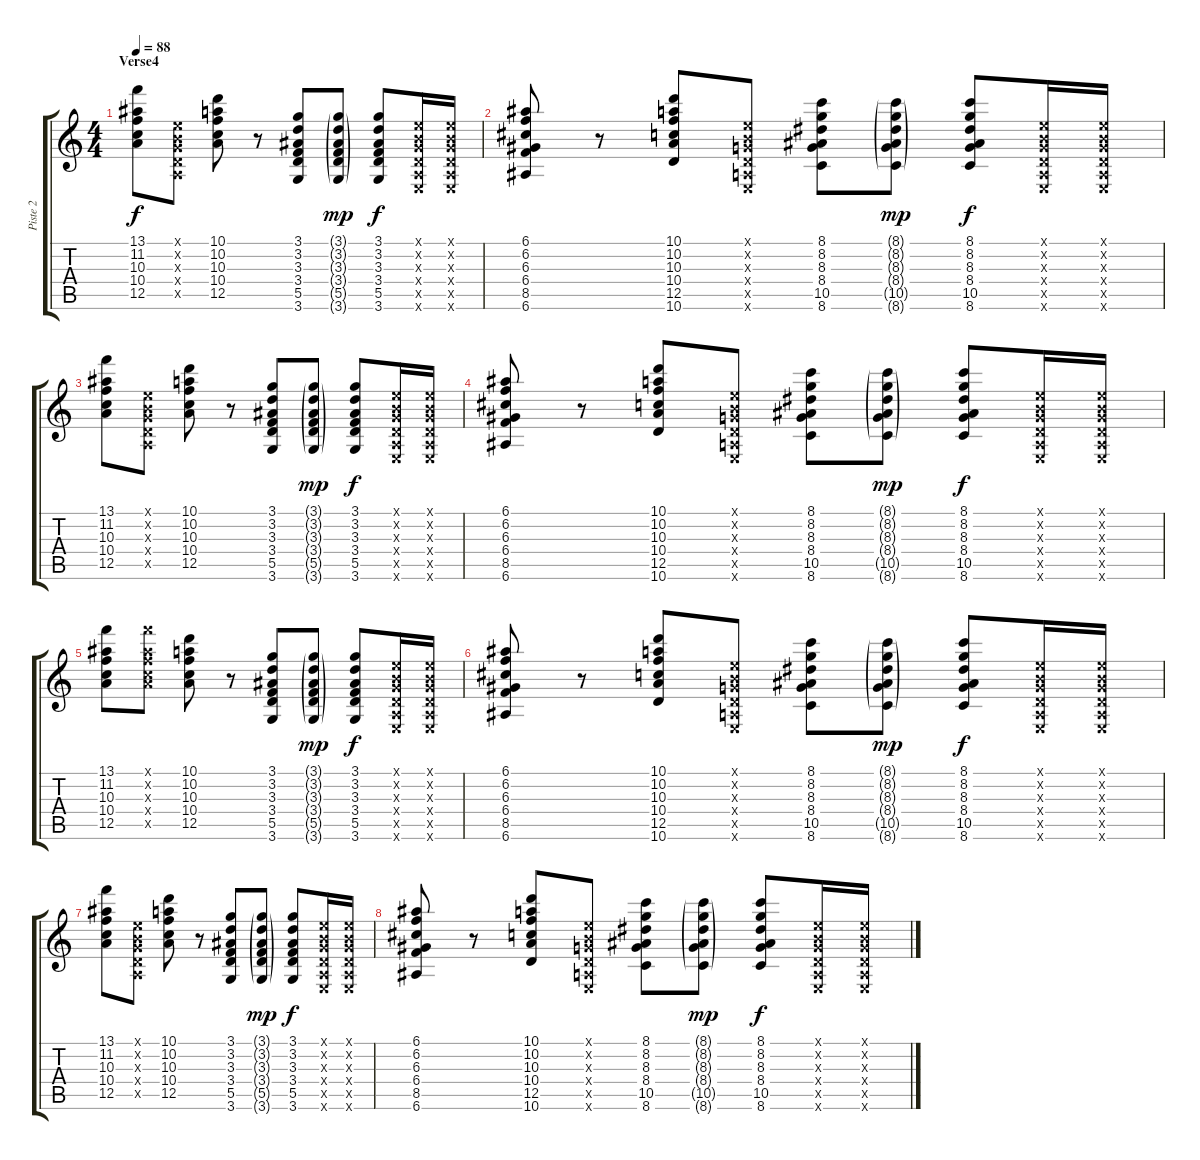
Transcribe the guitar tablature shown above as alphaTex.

\track ("Piste 2" "Piste 2") {instrument acousticguitarnylon}
\staff {score tabs}
\tuning (E4 B3 G3 D3 A2 E2) {hide}
\ts (4 4)
\section ("" "Verse4")
\tempo 88
\clef g2
\ks c
(13.1 11.2 10.3 10.4 12.5).8{dy f} (0.1{x} 0.2{x} 0.3{x} 0.4{x} 0.5{x}).8 (10.1 10.2 10.3 10.4 12.5).8 r.8 (3.1 3.2 3.3 3.4 5.5 3.6).8 (3.1{g} 3.2{g} 3.3{g} 3.4{g} 5.5{g} 3.6{g}).8{dy mp} (3.1 3.2 3.3 3.4 5.5 3.6).8{dy f} (0.1{x} 0.2{x} 0.3{x} 0.4{x} 0.5{x} 0.6{x}).16 (0.1{x} 0.2{x} 0.3{x} 0.4{x} 0.5{x} 0.6{x}).16 |
(6.1 6.2 6.3 6.4 8.5 6.6).8 r.8 (10.1 10.2 10.3 10.4 12.5 10.6).8 (0.1{x} 0.2{x} 0.3{x} 0.4{x} 0.5{x} 0.6{x}).8 (8.1 8.2 8.3 8.4 10.5 8.6).8 (8.1{g} 8.2{g} 8.3{g} 8.4{g} 10.5{g} 8.6{g}).8{dy mp} (8.1 8.2 8.3 8.4 10.5 8.6).8{dy f} (0.1{x} 0.2{x} 0.3{x} 0.4{x} 0.5{x} 0.6{x}).16 (0.1{x} 0.2{x} 0.3{x} 0.4{x} 0.5{x} 0.6{x}).16 |
(13.1 11.2 10.3 10.4 12.5).8 (0.1{x} 0.2{x} 0.3{x} 0.4{x} 0.5{x}).8 (10.1 10.2 10.3 10.4 12.5).8 r.8 (3.1 3.2 3.3 3.4 5.5 3.6).8 (3.1{g} 3.2{g} 3.3{g} 3.4{g} 5.5{g} 3.6{g}).8{dy mp} (3.1 3.2 3.3 3.4 5.5 3.6).8{dy f} (0.1{x} 0.2{x} 0.3{x} 0.4{x} 0.5{x} 0.6{x}).16 (0.1{x} 0.2{x} 0.3{x} 0.4{x} 0.5{x} 0.6{x}).16 |
(6.1 6.2 6.3 6.4 8.5 6.6).8 r.8 (10.1 10.2 10.3 10.4 12.5 10.6).8 (0.1{x} 0.2{x} 0.3{x} 0.4{x} 0.5{x} 0.6{x}).8 (8.1 8.2 8.3 8.4 10.5 8.6).8 (8.1{g} 8.2{g} 8.3{g} 8.4{g} 10.5{g} 8.6{g}).8{dy mp} (8.1 8.2 8.3 8.4 10.5 8.6).8{dy f} (0.1{x} 0.2{x} 0.3{x} 0.4{x} 0.5{x} 0.6{x}).16 (0.1{x} 0.2{x} 0.3{x} 0.4{x} 0.5{x} 0.6{x}).16 |
(13.1 11.2 10.3 10.4 12.5).8 (13.1{x} 11.2{x} 10.3{x} 10.4{x} 12.5{x}).8 (10.1 10.2 10.3 10.4 12.5).8 r.8 (3.1 3.2 3.3 3.4 5.5 3.6).8 (3.1{g} 3.2{g} 3.3{g} 3.4{g} 5.5{g} 3.6{g}).8{dy mp} (3.1 3.2 3.3 3.4 5.5 3.6).8{dy f} (0.1{x} 0.2{x} 0.3{x} 0.4{x} 0.5{x} 0.6{x}).16 (0.1{x} 0.2{x} 0.3{x} 0.4{x} 0.5{x} 0.6{x}).16 |
(6.1 6.2 6.3 6.4 8.5 6.6).8 r.8 (10.1 10.2 10.3 10.4 12.5 10.6).8 (0.1{x} 0.2{x} 0.3{x} 0.4{x} 0.5{x} 0.6{x}).8 (8.1 8.2 8.3 8.4 10.5 8.6).8 (8.1{g} 8.2{g} 8.3{g} 8.4{g} 10.5{g} 8.6{g}).8{dy mp} (8.1 8.2 8.3 8.4 10.5 8.6).8{dy f} (0.1{x} 0.2{x} 0.3{x} 0.4{x} 0.5{x} 0.6{x}).16 (0.1{x} 0.2{x} 0.3{x} 0.4{x} 0.5{x} 0.6{x}).16 |
(13.1 11.2 10.3 10.4 12.5).8 (0.1{x} 0.2{x} 0.3{x} 0.4{x} 0.5{x}).8 (10.1 10.2 10.3 10.4 12.5).8 r.8 (3.1 3.2 3.3 3.4 5.5 3.6).8 (3.1{g} 3.2{g} 3.3{g} 3.4{g} 5.5{g} 3.6{g}).8{dy mp} (3.1 3.2 3.3 3.4 5.5 3.6).8{dy f} (0.1{x} 0.2{x} 0.3{x} 0.4{x} 0.5{x} 0.6{x}).16 (0.1{x} 0.2{x} 0.3{x} 0.4{x} 0.5{x} 0.6{x}).16 |
(6.1 6.2 6.3 6.4 8.5 6.6).8 r.8 (10.1 10.2 10.3 10.4 12.5 10.6).8 (0.1{x} 0.2{x} 0.3{x} 0.4{x} 0.5{x} 0.6{x}).8 (8.1 8.2 8.3 8.4 10.5 8.6).8 (8.1{g} 8.2{g} 8.3{g} 8.4{g} 10.5{g} 8.6{g}).8{dy mp} (8.1 8.2 8.3 8.4 10.5 8.6).8{dy f} (0.1{x} 0.2{x} 0.3{x} 0.4{x} 0.5{x} 0.6{x}).16 (0.1{x} 0.2{x} 0.3{x} 0.4{x} 0.5{x} 0.6{x}).16
